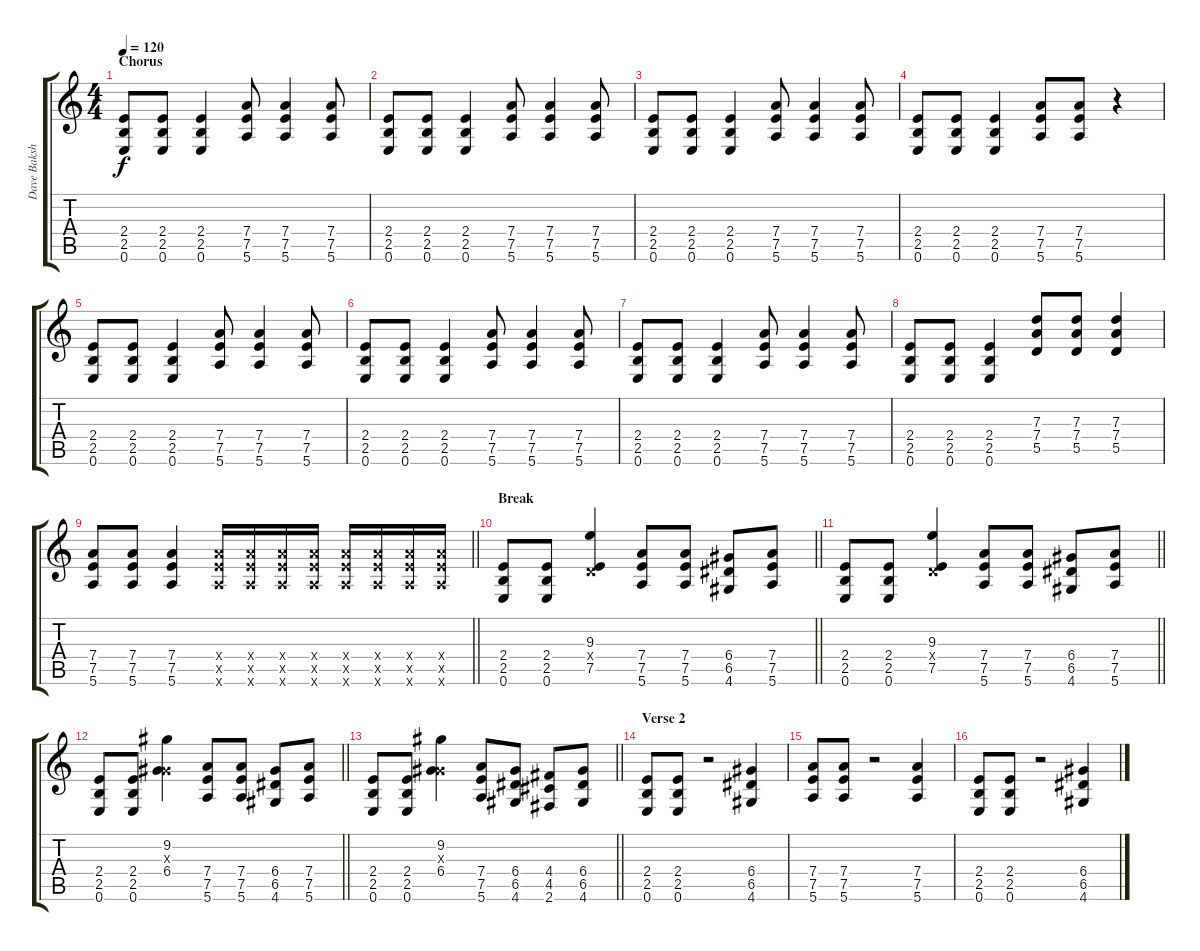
\track ("Dave Baksh" "Dave Baksh") {instrument electricguitarclean}
\staff {score tabs}
\tuning (E4 B3 G3 D3 A2 E2) {hide}
\ts (4 4)
\section ("" "Chorus")
\tempo 120
\clef g2
\ks c
(2.4 2.5 0.6).8{dy f} (2.4 2.5 0.6).8 (2.4 2.5 0.6).4 (7.4 7.5 5.6).8 (7.4 7.5 5.6).4 (7.4 7.5 5.6).8 |
(2.4 2.5 0.6).8 (2.4 2.5 0.6).8 (2.4 2.5 0.6).4 (7.4 7.5 5.6).8 (7.4 7.5 5.6).4 (7.4 7.5 5.6).8 |
(2.4 2.5 0.6).8 (2.4 2.5 0.6).8 (2.4 2.5 0.6).4 (7.4 7.5 5.6).8 (7.4 7.5 5.6).4 (7.4 7.5 5.6).8 |
(2.4 2.5 0.6).8 (2.4 2.5 0.6).8 (2.4 2.5 0.6).4 (7.4 7.5 5.6).8 (7.4 7.5 5.6).8 r.4 |
(2.4 2.5 0.6).8 (2.4 2.5 0.6).8 (2.4 2.5 0.6).4 (7.4 7.5 5.6).8 (7.4 7.5 5.6).4 (7.4 7.5 5.6).8 |
(2.4 2.5 0.6).8 (2.4 2.5 0.6).8 (2.4 2.5 0.6).4 (7.4 7.5 5.6).8 (7.4 7.5 5.6).4 (7.4 7.5 5.6).8 |
(2.4 2.5 0.6).8 (2.4 2.5 0.6).8 (2.4 2.5 0.6).4 (7.4 7.5 5.6).8 (7.4 7.5 5.6).4 (7.4 7.5 5.6).8 |
(2.4 2.5 0.6).8 (2.4 2.5 0.6).8 (2.4 2.5 0.6).4 (7.3 7.4 5.5).8 (7.3 7.4 5.5).8 (7.3 7.4 5.5).4 |
\barLineRight lightlight
(7.4 7.5 5.6).8 (7.4 7.5 5.6).8 (7.4 7.5 5.6).4 (7.4{x} 7.5{x} 5.6{x}).16 (7.4{x} 7.5{x} 5.6{x}).16 (7.4{x} 7.5{x} 5.6{x}).16 (7.4{x} 7.5{x} 5.6{x}).16 (7.4{x} 7.5{x} 5.6{x}).16 (7.4{x} 7.5{x} 5.6{x}).16 (7.4{x} 7.5{x} 5.6{x}).16 (7.4{x} 7.5{x} 5.6{x}).16 |
\section ("" "Break")
\barLineRight lightlight
(2.4 2.5 0.6).8 (2.4 2.5 0.6).8 (9.3 0.4{x} 7.5).4 (7.4 7.5 5.6).8 (7.4 7.5 5.6).8 (6.4 6.5 4.6).8 (7.4 7.5 5.6).8 |
\barLineRight lightlight
(2.4 2.5 0.6).8 (2.4 2.5 0.6).8 (9.3 0.4{x} 7.5).4 (7.4 7.5 5.6).8 (7.4 7.5 5.6).8 (6.4 6.5 4.6).8 (7.4 7.5 5.6).8 |
\barLineRight lightlight
(2.4 2.5 0.6).8 (2.4 2.5 0.6).8 (9.2 0.3{x} 6.4).4 (7.4 7.5 5.6).8 (7.4 7.5 5.6).8 (6.4 6.5 4.6).8 (7.4 7.5 5.6).8 |
\barLineRight lightlight
(2.4 2.5 0.6).8 (2.4 2.5 0.6).8 (9.2 0.3{x} 6.4).4 (7.4 7.5 5.6).8 (6.4 6.5 4.6).8 (4.4 4.5 2.6).8 (6.4 6.5 4.6).8 |
\section ("" "Verse 2")
(2.4 2.5 0.6).8 (2.4 2.5 0.6).8 r.2 (6.4 6.5 4.6).4 |
(7.4 7.5 5.6).8 (7.4 7.5 5.6).8 r.2 (7.4 7.5 5.6).4 |
(2.4 2.5 0.6).8 (2.4 2.5 0.6).8 r.2 (6.4 6.5 4.6).4
